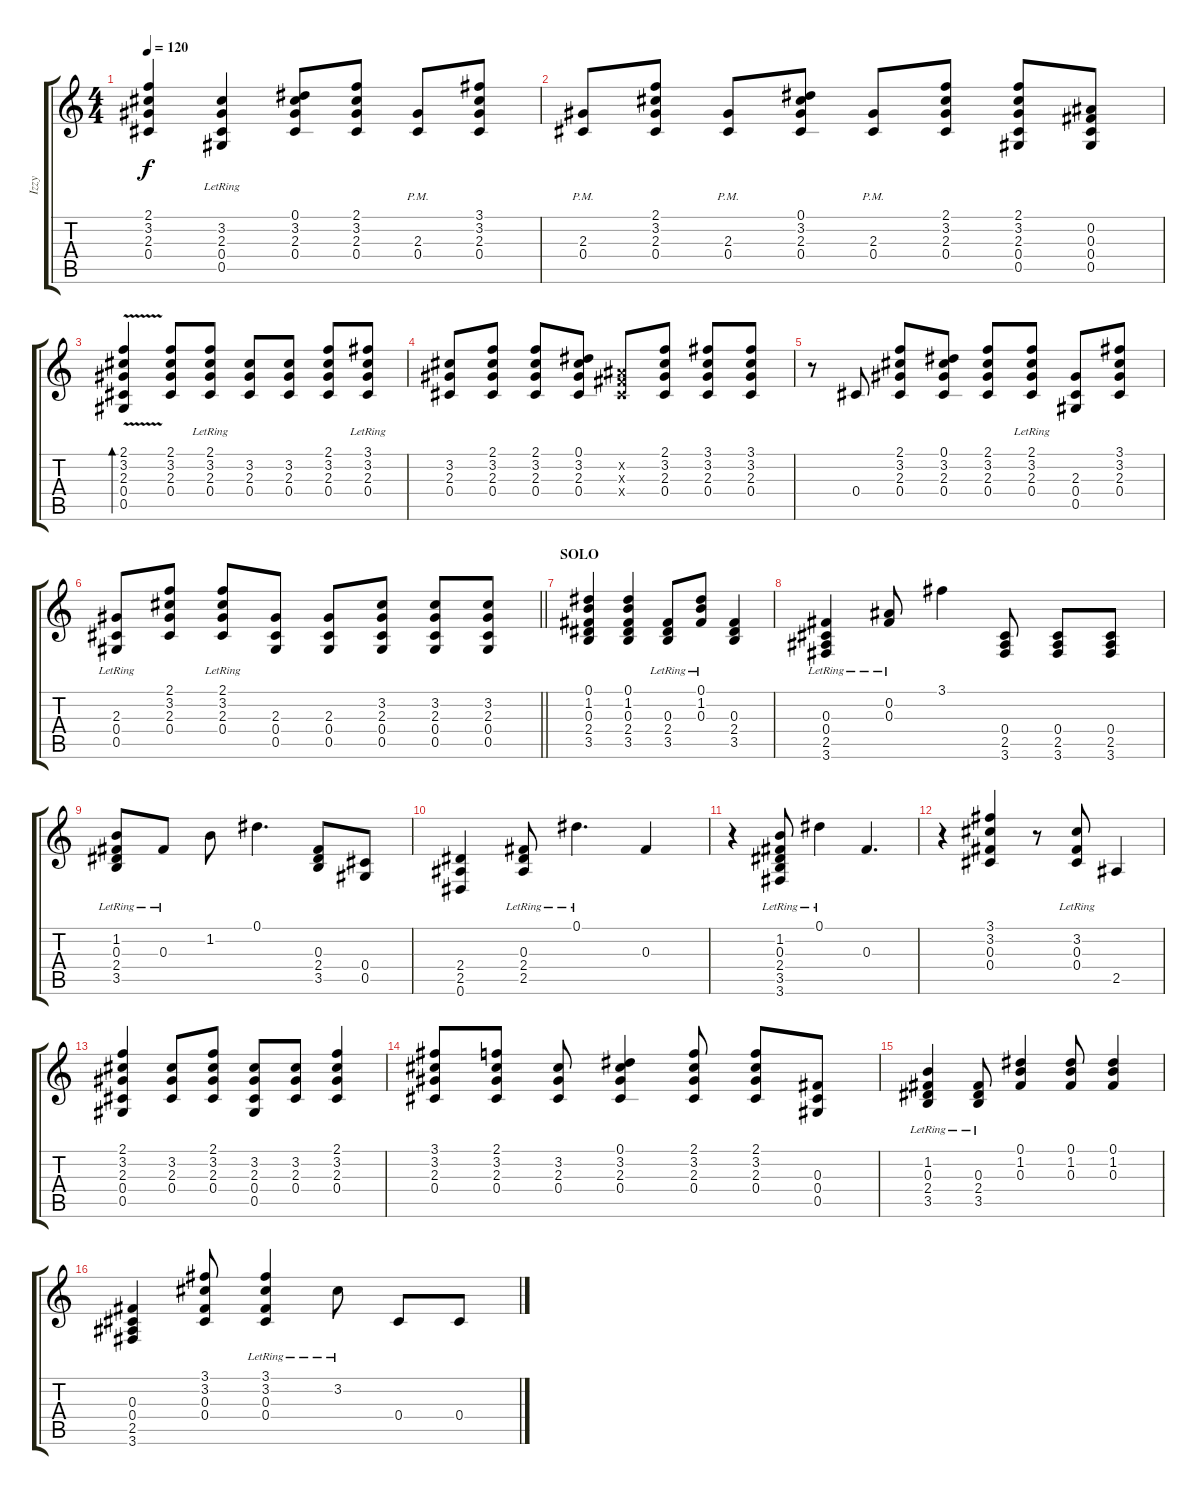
\track ("Izzy" "Izzy") {instrument acousticguitarsteel}
\staff {score tabs}
\tuning (Eb4 Bb3 Gb3 Db3 Ab2 Eb2) {hide}
\ts (4 4)
\tempo 120
\clef g2
\ks c
(2.1 3.2 2.3 0.4).4{dy f} (3.2 2.3 0.4 0.5{lr}).4 (0.1 3.2 2.3 0.4).8 (2.1 3.2 2.3 0.4).8 (2.3{pm} 0.4{pm}).8 (3.1 3.2 2.3 0.4).8 |
(2.3{pm} 0.4{pm}).8 (2.1 3.2 2.3 0.4).8 (2.3{pm} 0.4{pm}).8 (0.1 3.2 2.3 0.4).8 (2.3{pm} 0.4{pm}).8 (2.1 3.2 2.3 0.4).8 (2.1 3.2 2.3 0.4 0.5).8 (0.2 0.3 0.4 0.5).8 |
(2.1{v} 3.2 2.3 0.4 0.5).4{bd 120} (2.1 3.2 2.3 0.4).8 (2.1{lr} 3.2 2.3 0.4).8 (3.2 2.3 0.4).8 (3.2 2.3 0.4).8 (2.1 3.2 2.3 0.4).8 (3.1{lr} 3.2 2.3 0.4).8 |
(3.2 2.3 0.4).8 (2.1 3.2 2.3 0.4).8 (2.1 3.2 2.3 0.4).8 (0.1 3.2 2.3 0.4).8 (0.2{x} 0.3{x} 0.4{x}).8 (2.1 3.2 2.3 0.4).8 (3.1 3.2 2.3 0.4).8 (3.1 3.2 2.3 0.4).8 |
r.8{volume 4} 0.4.8{volume 16} (2.1 3.2 2.3 0.4).8 (0.1 3.2 2.3 0.4).8 (2.1 3.2 2.3 0.4).8 (2.1{lr} 3.2{lr} 2.3 0.4).8 (2.3 0.4 0.5).8 (3.1 3.2 2.3 0.4).8 |
\barLineRight lightlight
(2.3 0.4 0.5{lr}).8 (2.1 3.2 2.3 0.4).8 (2.1{lr} 3.2{lr} 2.3 0.4).8 (2.3 0.4 0.5).8 (2.3 0.4 0.5).8 (3.2 2.3 0.4 0.5).8 (3.2 2.3 0.4 0.5).8 (3.2 2.3 0.4 0.5).8 |
\section ("" "SOLO")
(0.1 1.2 0.3 2.4 3.5).4 (0.1 1.2 0.3 2.4 3.5).4 (0.3 2.4{lr} 3.5{lr}).8 (0.1{lr} 1.2{lr} 0.3).8 (0.3 2.4 3.5).4 |
(0.3 0.4{lr} 2.5{lr} 3.6{lr}).4 (0.2{lr} 0.3{lr}).8 3.1.4 (0.4 2.5 3.6).8 (0.4 2.5 3.6).8 (0.4 2.5 3.6).8 |
(1.2 0.3 2.4{lr} 3.5{lr}).8 0.3{lr}.8 1.2.8 0.1.4{d} (0.3 2.4 3.5).8 (0.4 0.5).8 |
(2.4 2.5 0.6).4 (0.3{lr} 2.4{lr} 2.5{lr}).8 0.1{lr}.4{d} 0.3.4 |
r.4 (1.2 0.3{lr} 2.4{lr} 3.5{lr} 3.6{lr}).8 0.1{lr}.4 0.3.4{d} |
r.4 (3.1 3.2 0.3 0.4).4 r.8 (3.2{lr} 0.3{lr} 0.4{lr}).8 2.5.4 |
(2.1 3.2 2.3 0.4 0.5).4 (3.2 2.3 0.4).8 (2.1 3.2 2.3 0.4).8 (3.2 2.3 0.4 0.5).8 (3.2 2.3 0.4).8 (2.1 3.2 2.3 0.4).4 |
(3.1 3.2 2.3 0.4).8 (2.1 3.2 2.3 0.4).8 (3.2 2.3 0.4).8 (0.1 3.2 2.3 0.4).4 (2.1 3.2 2.3 0.4).8 (2.1 3.2 2.3 0.4).8 (0.3 0.4 0.5).8 |
(1.2{lr} 0.3 2.4 3.5).4 (0.3 2.4{lr} 3.5{lr}).8 (0.1 1.2 0.3).4 (0.1 1.2 0.3).8 (0.1 1.2 0.3).4 |
(0.3 0.4 2.5 3.6).4 (3.1 3.2 0.3 0.4).8 (3.1 3.2 0.3{lr} 0.4{lr}).4 3.2{lr}.8 0.4.8 0.4.8
